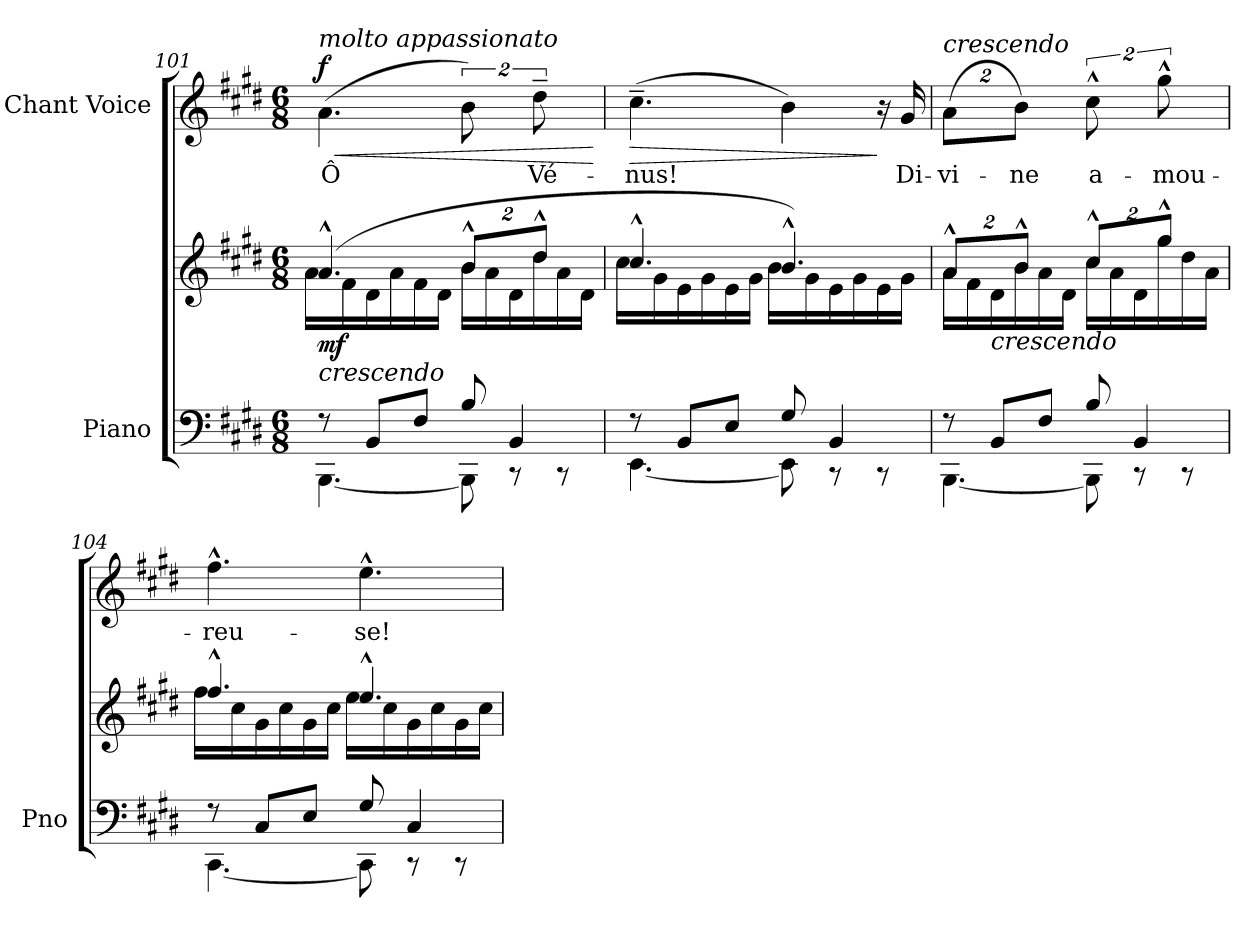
**kern	**kern	**dynam	**kern	**text	**dynam
*part2	*part2	*part2	*part1	*part1	*part1
*staff3	*staff2	*staff2/3	*staff1	*staff1	*staff1
*I"Piano	*	*	*I"Chant Voice	*	*
*I'Pno	*	*	*	*	*
*clefF4	*clefG2	*	*clefG2	*	*
*k[f#c#g#d#]	*k[f#c#g#d#]	*	*k[f#c#g#d#]	*	*
*M6/8	*M6/8	*	*M6/8	*	*
=101	=101	=101	=101	=101	=101
*^	*^	*	*	*	*
!	!	!	!	!	!LO:TX:i:t=molto appassionato	!	!
!	!	!LO:TX:b:i:t=crescendo	!	!	!	!	!
!	!	!	!	!LO:DY:b	!	!	!LO:HP:b
!	!	!	!	!	!	!	!LO:DY:n=1:a
8r	[4.BBB\	(4.a^^/	16a\LL	mf	(4.a\	Ô	< f
.	.	.	16f#\	.	.	.	.
8BB/L	.	.	16d#\	.	.	.	.
.	.	.	16a\	.	.	.	.
8F#/J	.	.	16f#\	.	.	.	.
.	.	.	16d#\JJ	.	.	.	.
*	*	*Xbrackettup	*	*	*	*	*
8B/	8BBB\]	16%3b^^/L	16b\LL	.	16%3b\)	.	.
.	.	.	16a\	.	.	.	.
4BB/	8r	.	16d#\	.	.	.	.
.	.	16%3dd#^^/J	16dd#\	.	16%3dd#~\	Vé-	.
.	8r	.	16a\	.	.	.	.
.	.	.	16d#\JJ	.	.	.	.
*v	*v	*	*	*	*	*	*
*	*v	*v	*	*	*	*
.	.	.	.	.	[
=102	=102	=102	=102	=102	=102
*^	*^	*	*	*	*
!	!	!	!	!	!	!	!LO:HP:b
8r	[4.EE\	4.cc#^^/	16cc#\LL	.	(4.cc#~\	-nus!	>
.	.	.	16g#\	.	.	.	.
8BB/L	.	.	16e\	.	.	.	.
.	.	.	16g#\	.	.	.	.
8E/J	.	.	16e\	.	.	.	.
.	.	.	16g#\JJ	.	.	.	.
8G#/	8EE\]	4.b^^/)	16b\LL	.	4b\)	.	.
.	.	.	16g#\	.	.	.	.
4BB/	8r	.	16e\	.	.	.	.
.	.	.	16g#\	.	.	.	.
.	8r	.	16e\	.	16r	.	]
!	!	!	!	!	!	!	!LO:DY:a
!	!	!	!	!	!	!	!LO:DY:n=1:a
.	.	.	16g#\JJ	.	16g#/	Di-	other-dynamics f
=103	=103	=103	=103	=103	=103	=103	=103
!	!	!	!	!	!LO:TX:a:i:t=crescendo	!	!
!	!	!	!	!LO:DY:b=2	!	!	!
!	!	!	!	!LO:DY:n=1:b=2	!	!	!
8r	[4.BBB\	16%3a^^/L	16a\LL	other-dynamics f	(16%3a\L	- vi-	.
.	.	.	16f#\	.	.	.	.
!	!	!	!LO:TX:b:i:t=crescendo	!	!	!	!
8BB/L	.	.	16d#\	.	.	.	.
.	.	16%3b^^/J	16b\	.	16%3b\J)	-ne	.
8F#/J	.	.	16a\	.	.	.	.
.	.	.	16d#\JJ	.	.	.	.
8B/	8BBB\]	16%3cc#^^/L	16cc#\LL	.	16%3cc#^^\	a-	.
.	.	.	16a\	.	.	.	.
4BB/	8r	.	16d#\	.	.	.	.
.	.	16%3gg#^^/J	16gg#\	.	16%3gg#^^\	-mou-	.
.	8r	.	16dd#\	.	.	.	.
.	.	.	16a\JJ	.	.	.	.
=104	=104	=104	=104	=104	=104	=104	=104
8r	[4.CC#\	4.ff#^^/	16ff#\LL	.	4.ff#^^\	-reu-	.
.	.	.	16cc#\	.	.	.	.
8C#/L	.	.	16g#\	.	.	.	.
.	.	.	16cc#\	.	.	.	.
8E/J	.	.	16g#\	.	.	.	.
.	.	.	16cc#\JJ	.	.	.	.
8G#/	8CC#\]	4.ee^^/	16ee\LL	.	4.ee^^\	-se!	.
.	.	.	16cc#\	.	.	.	.
4C#/	8r	.	16g#\	.	.	.	.
.	.	.	16cc#\	.	.	.	.
.	8r	.	16g#\	.	.	.	.
.	.	.	16cc#\JJ	.	.	.	.
*v	*v	*	*	*	*	*	*
*	*v	*v	*	*	*	*
=	=	=	=	=	=
*-	*-	*-	*-	*-	*-
